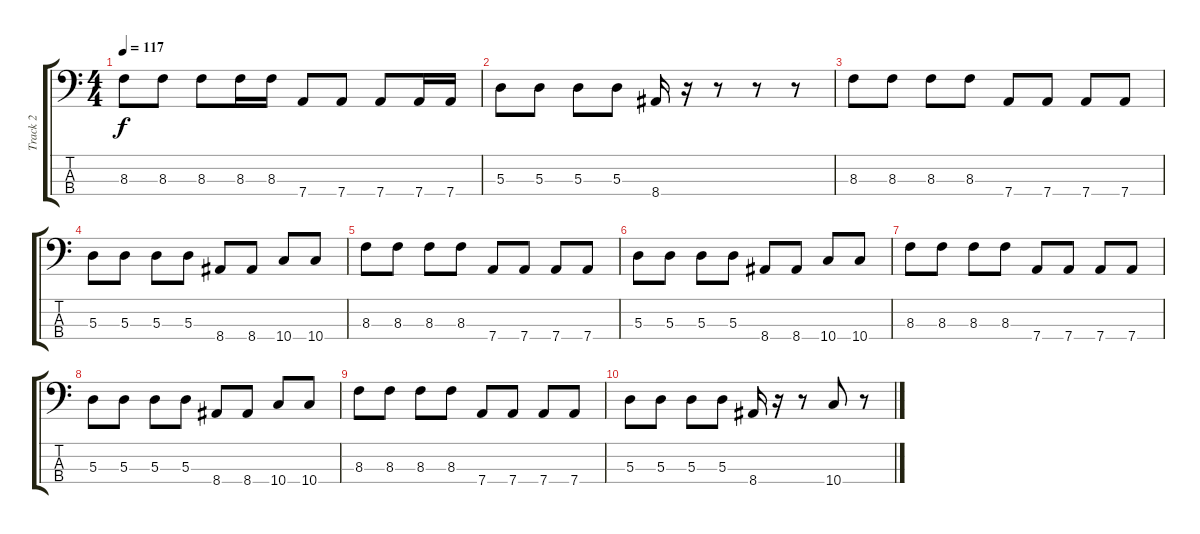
\track ("Track 2" "Track 2") {instrument electricbasspick}
\staff {score tabs}
\tuning (G2 D2 A1 D1) {hide}
\ts (4 4)
\tempo 117
\clef f4
\ks c
8.3.8{dy f} 8.3.8 8.3.8 8.3.16 8.3.16 7.4.8 7.4.8 7.4.8 7.4.16 7.4.16 |
5.3.8 5.3.8 5.3.8 5.3.8 8.4.16 r.16 r.8 r.8 r.8 |
8.3.8 8.3.8 8.3.8 8.3.8 7.4.8 7.4.8 7.4.8 7.4.8 |
5.3.8 5.3.8 5.3.8 5.3.8 8.4.8 8.4.8 10.4.8 10.4.8 |
8.3.8 8.3.8 8.3.8 8.3.8 7.4.8 7.4.8 7.4.8 7.4.8 |
5.3.8 5.3.8 5.3.8 5.3.8 8.4.8 8.4.8 10.4.8 10.4.8 |
8.3.8 8.3.8 8.3.8 8.3.8 7.4.8 7.4.8 7.4.8 7.4.8 |
5.3.8 5.3.8 5.3.8 5.3.8 8.4.8 8.4.8 10.4.8 10.4.8 |
8.3.8 8.3.8 8.3.8 8.3.8 7.4.8 7.4.8 7.4.8 7.4.8 |
5.3.8 5.3.8 5.3.8 5.3.8 8.4.16 r.16 r.8 10.4.8 r.8
